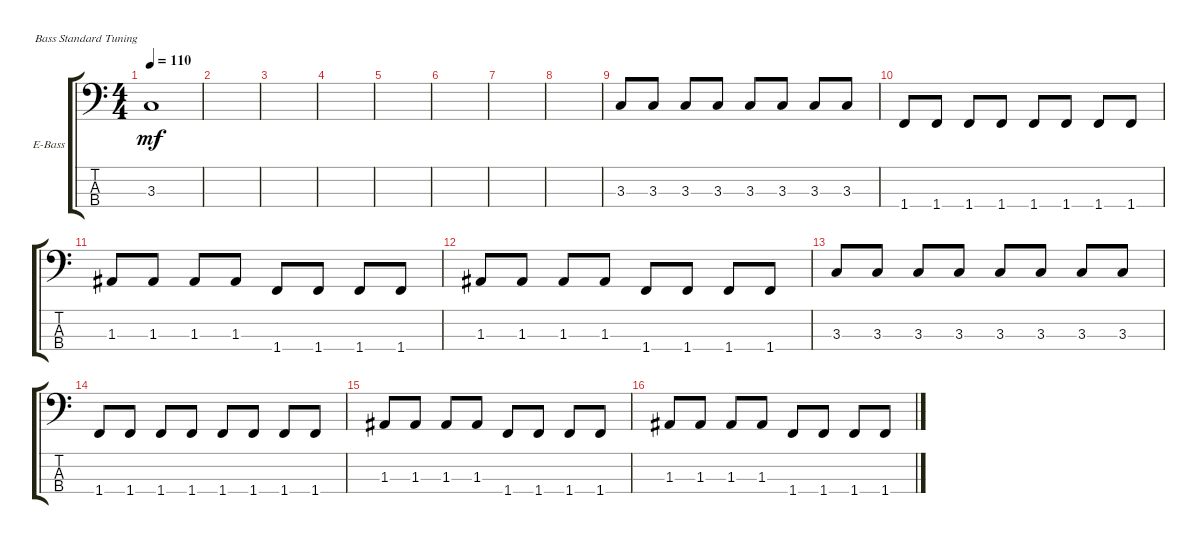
\defaultSystemsLayout 4
\bracketExtendMode groupsimilarinstruments
\firstSystemTrackNameOrientation horizontal
\otherSystemsTrackNameOrientation horizontal
\track ("Hugh McDonald" "E-Bass") {instrument electricbassfinger}
\staff {score tabs}
\tuning (G2 D2 A1 E1)
\ts (4 4)
\tempo 110
\clef f4
\ks c
3.3.1{dy mf} |
|
|
|
|
|
|
|
3.3.8 3.3.8 3.3.8 3.3.8 3.3.8 3.3.8 3.3.8 3.3.8 |
1.4.8 1.4.8 1.4.8 1.4.8 1.4.8 1.4.8 1.4.8 1.4.8 |
1.3.8 1.3.8 1.3.8 1.3.8 1.4.8 1.4.8 1.4.8 1.4.8 |
1.3.8 1.3.8 1.3.8 1.3.8 1.4.8 1.4.8 1.4.8 1.4.8 |
3.3.8 3.3.8 3.3.8 3.3.8 3.3.8 3.3.8 3.3.8 3.3.8 |
1.4.8 1.4.8 1.4.8 1.4.8 1.4.8 1.4.8 1.4.8 1.4.8 |
1.3.8 1.3.8 1.3.8 1.3.8 1.4.8 1.4.8 1.4.8 1.4.8 |
1.3.8 1.3.8 1.3.8 1.3.8 1.4.8 1.4.8 1.4.8 1.4.8
